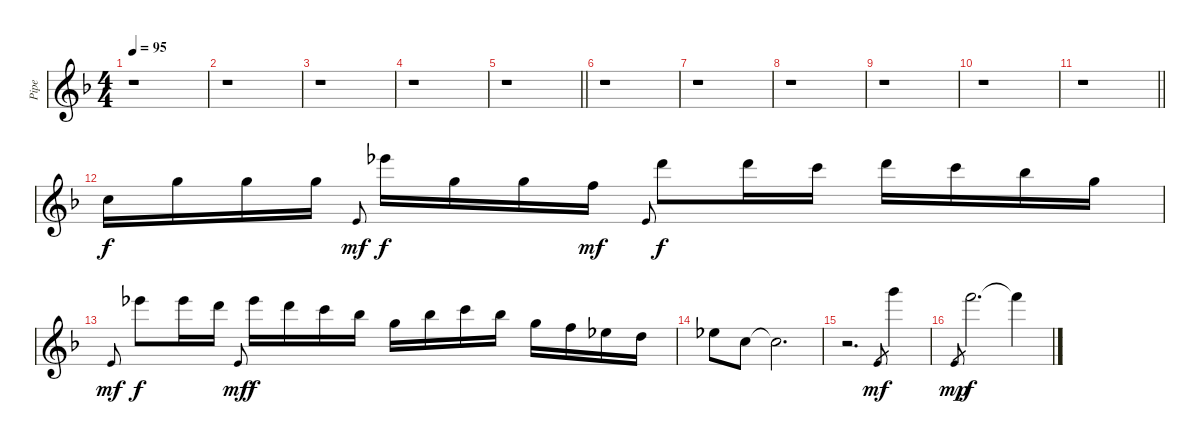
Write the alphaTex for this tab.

\track ("Pipe" "Pipe") {instrument piccolo}
\staff {score}
\tuning (E4 B3 G3 D3 A2 E2 B1) {hide}
\ts (4 4)
\tempo 95
\clef g2
\ks f
r.1{dy f} |
r.1 |
r.1 |
r.1 |
\barLineRight lightlight
r.1 |
r.1 |
r.1 |
r.1 |
r.1 |
r.1 |
\barLineRight lightlight
r.1 |
8.1.16 15.1.16 15.1.16 15.1.16 0.1.8{gr onbeat dy mf} 23.1.16{dy f} 15.1.16 15.1.16 13.1.16{dy mf} 0.1.8{gr onbeat} 22.1.8{dy f} 22.1.16 20.1.16 22.1.16 20.1.16 18.1.16 15.1.16 |
0.1.8{gr onbeat dy mf} 23.1.8{dy f} 23.1.16 22.1.16 0.1.8{gr onbeat dy mf} 23.1.16{dy f} 22.1.16 20.1.16 18.1.16 15.1.16 18.1.16 20.1.16 18.1.16 15.1.16 13.1.16 11.1.16 10.1.16 |
11.1.8 8.1.8 8.1{t}.2{d} |
r.2{d} 0.1.8{gr dy mf} 27.1.4 |
0.1.8{gr dy mp} 25.1.2{d dy f} 25.1{t}.4
